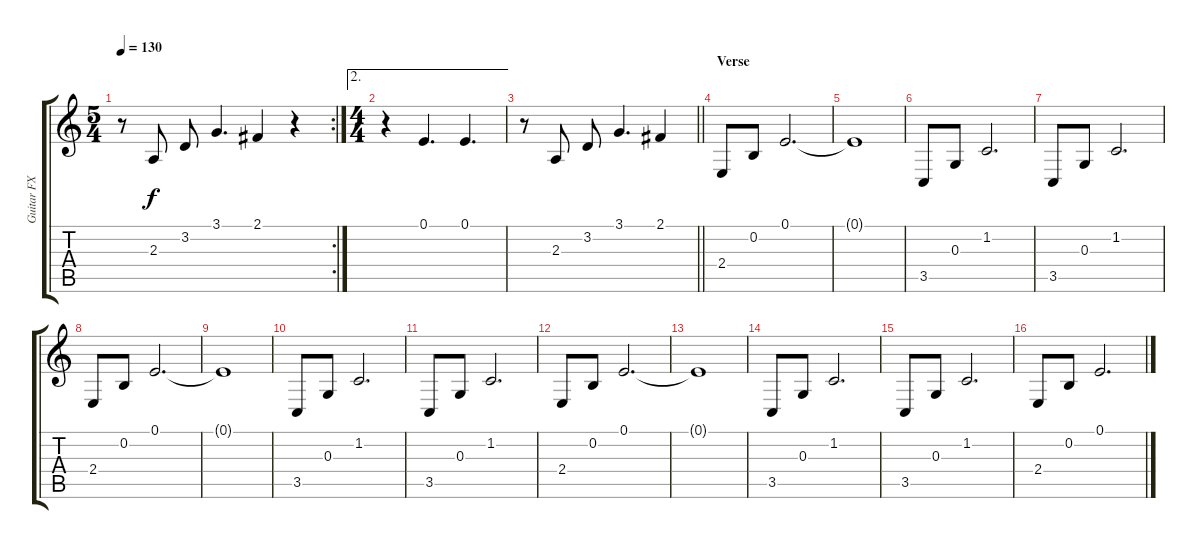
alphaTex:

\track ("Guitar FX" "Guitar FX") {instrument fx1rain}
\staff {score tabs}
\tuning (E4 B3 G3 D3 A2 E2) {hide}
\rc 2
\ts (5 4)
\tempo 130
\clef g2
\ks c
r.8{dy f} 2.3.8 3.2.8 3.1.4{d} 2.1.4 r.4 |
\ae 2
\ts (4 4)
r.4 0.1.4{d} 0.1.4{d} |
\barLineRight lightlight
r.8 2.3.8 3.2.8 3.1.4{d} 2.1.4 |
\section ("" "Verse")
2.4.8 0.2.8 0.1.2{d} |
0.1{t}.1 |
3.5.8 0.3.8 1.2.2{d} |
3.5.8 0.3.8 1.2.2{d} |
2.4.8 0.2.8 0.1.2{d} |
0.1{t}.1 |
3.5.8 0.3.8 1.2.2{d} |
3.5.8 0.3.8 1.2.2{d} |
2.4.8 0.2.8 0.1.2{d} |
0.1{t}.1 |
3.5.8 0.3.8 1.2.2{d} |
3.5.8 0.3.8 1.2.2{d} |
2.4.8 0.2.8 0.1.2{d}
